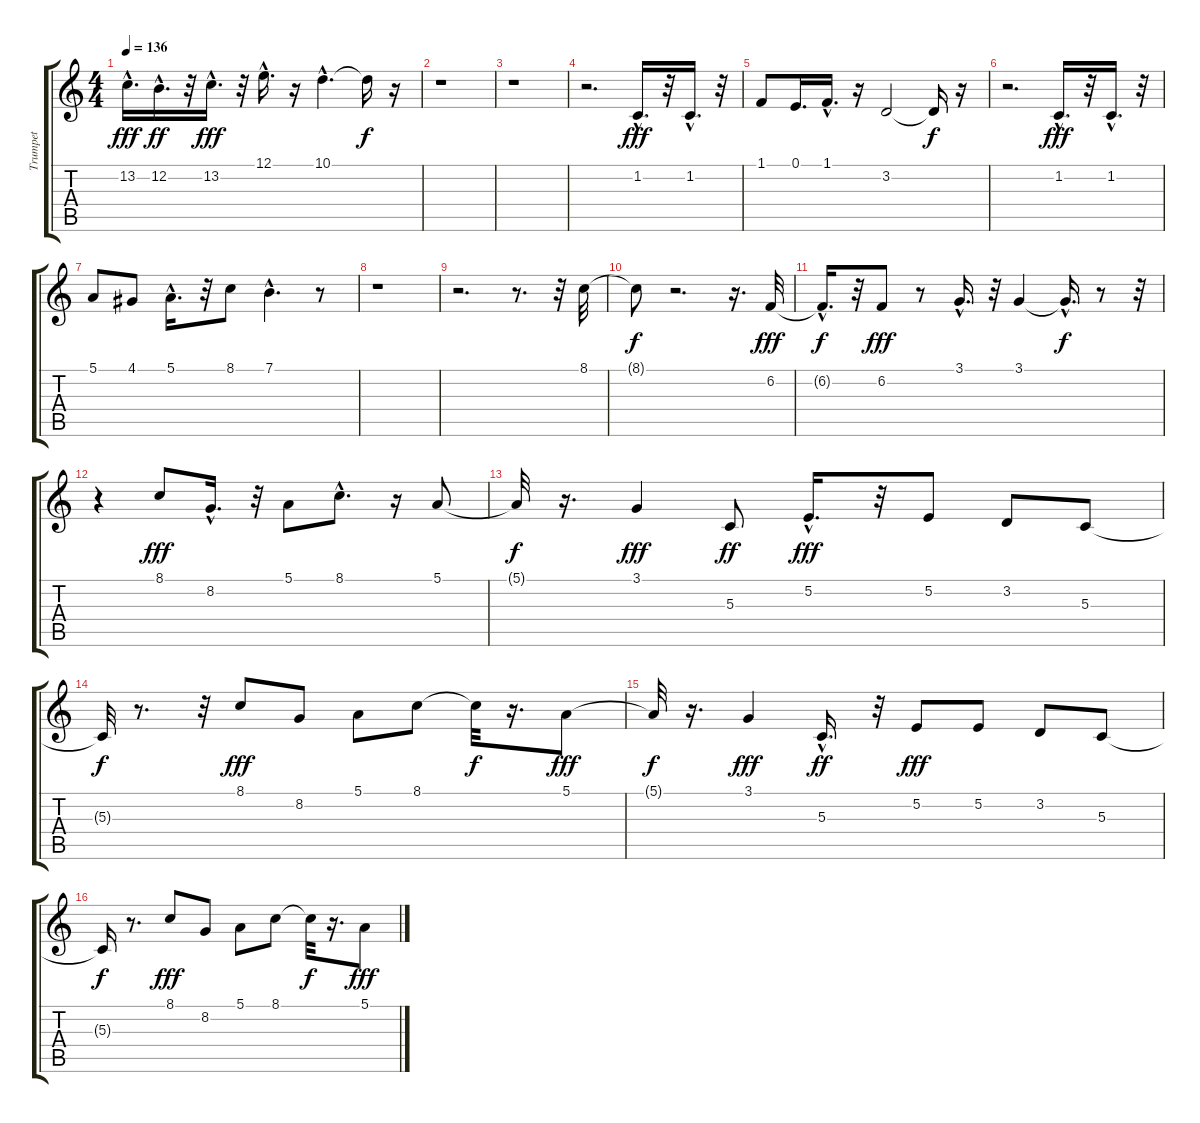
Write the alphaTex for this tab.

\track ("Trumpet" "Trumpet") {instrument trumpet}
\staff {score tabs}
\tuning (E4 B3 G3 D3 A2 E2) {hide}
\ts (4 4)
\tempo 136
\clef g2
\ks c
13.2{hac}.16{d dy fff} 12.2{hac}.16{d dy ff} r.32 13.2{hac}.16{d dy fff} r.32 12.1{hac}.16{d} r.16 10.1{hac}.4{d} 10.1{t}.16{dy f} r.16 |
r.1 |
r.1 |
r.2{d} 1.2{hac}.16{d dy fff} r.32 1.2{hac}.16{d} r.32 |
1.1.8 0.1.16{d} 1.1{hac}.16{d} r.16 3.2.2 3.2{t}.16{dy f} r.16 |
r.2{d} 1.2{hac}.16{d dy fff} r.32 1.2{hac}.16{d} r.32 |
5.1.8 4.1.8 5.1{hac}.16{d} r.32 8.1.8 7.1{hac}.4{d} r.8 |
r.1 |
r.2{d} r.8{d} r.32 8.1.32 |
8.1{t}.8{dy f} r.2{d} r.16{d} 6.2.32{dy fff} |
6.2{hac t}.16{d dy f} r.32 6.2.8{dy fff} r.8 3.1{hac}.16{d} r.32 3.1.4 3.1{hac t}.16{d dy f} r.8 r.32 |
r.4 8.1.8{dy fff} 8.2{hac}.16{d} r.32 5.1.8 8.1{hac}.8{d} r.16 5.1.8 |
5.1{t}.32{dy f} r.16{d} 3.1.4{dy fff} 5.3.8{dy ff} 5.2{hac}.16{d dy fff} r.32 5.2.8 3.2.8 5.3.8 |
5.3{t}.32{dy f} r.8{d} r.32 8.1.8{dy fff} 8.2.8 5.1.8 8.1.8 8.1{t}.32{dy f} r.16{d} 5.1.8{dy fff} |
5.1{t}.32{dy f} r.16{d} 3.1.4{dy fff} 5.3{hac}.16{d dy ff} r.32 5.2.8{dy fff} 5.2.8 3.2.8 5.3.8 |
5.3{t}.16{dy f} r.8{d} 8.1.8{dy fff} 8.2.8 5.1.8 8.1.8 8.1{t}.32{dy f} r.16{d} 5.1.8{dy fff}
